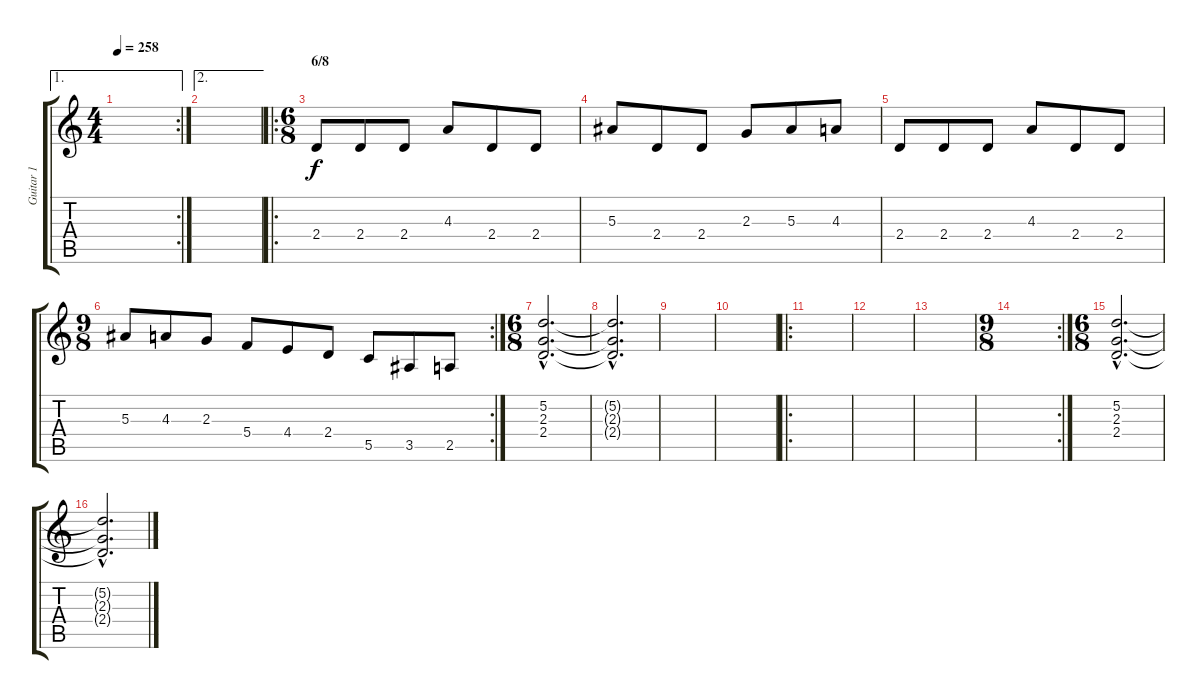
\track ("Guitar 1" "Guitar 1") {instrument distortionguitar}
\staff {score tabs}
\tuning (D4 A3 F3 C3 G2 D2) {hide}
\ae 1
\rc 2
\ts (4 4)
\tempo 258
\clef g2
\ks c
|
\ae 2
|
\ro
\ts (6 8)
\section ("" "6/8")
2.4.8{volume 10} 2.4.8 2.4.8 4.3.8 2.4.8 2.4.8 |
5.3.8 2.4.8 2.4.8 2.3.8 5.3.8 4.3.8 |
2.4.8 2.4.8 2.4.8 4.3.8 2.4.8 2.4.8 |
\rc 2
\ts (9 8)
5.3.8 4.3.8 2.3.8 5.4.8 4.4.8 2.4.8 5.5.8 3.5.8 2.5.8 |
\ts (6 8)
(5.2{hac} 2.3{hac} 2.4{hac}).2{d} |
(5.2{hac t} 2.3{hac t} 2.4{hac t}).2{d} |
|
|
\ro
|
|
|
\rc 2
\ts (9 8)
|
\ts (6 8)
(5.2{hac} 2.3{hac} 2.4{hac}).2{d} |
(5.2{hac t} 2.3{hac t} 2.4{hac t}).2{d}
